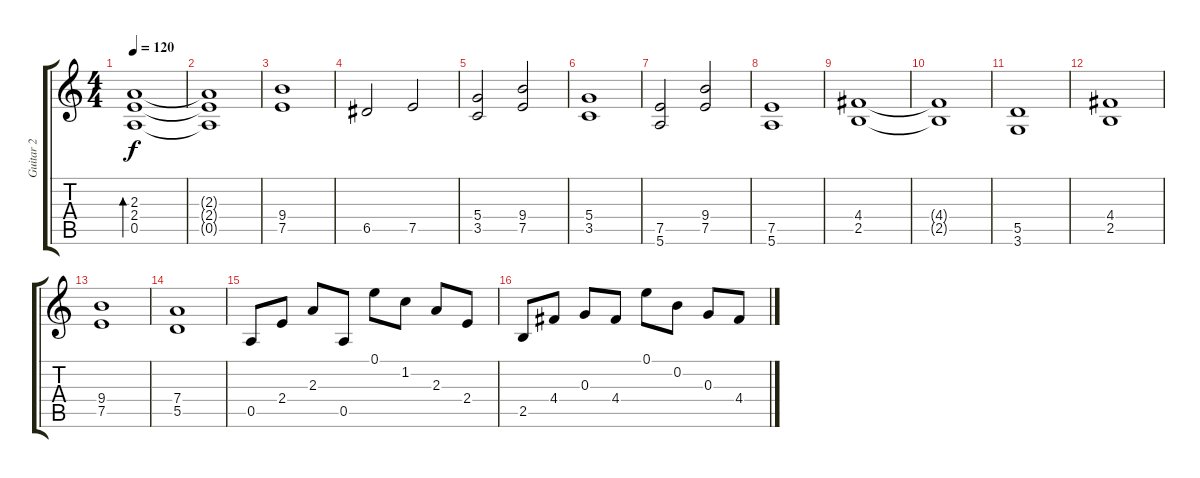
\track ("Guitar 2" "Guitar 2") {instrument electricguitarclean}
\staff {score tabs}
\tuning (E4 B3 G3 D3 A2 E2) {hide}
\ts (4 4)
\tempo 120
\clef g2
\ks c
(2.3 2.4 0.5).1{bd 60 dy f} |
(2.3{t} 2.4{t} 0.5{t}).1 |
(9.4 7.5).1 |
6.5.2 7.5.2 |
(5.4 3.5).2 (9.4 7.5).2 |
(5.4 3.5).1 |
(7.5 5.6).2 (9.4 7.5).2 |
(7.5 5.6).1 |
(4.4 2.5).1 |
(4.4{t} 2.5{t}).1 |
(5.5 3.6).1 |
(4.4 2.5).1 |
(9.4 7.5).1 |
(7.4 5.5).1 |
0.5.8{instrument electricguitarclean} 2.4.8 2.3.8 0.5.8 0.1.8 1.2.8 2.3.8 2.4.8 |
2.5.8 4.4.8 0.3.8 4.4.8 0.1.8 0.2.8 0.3.8 4.4.8
